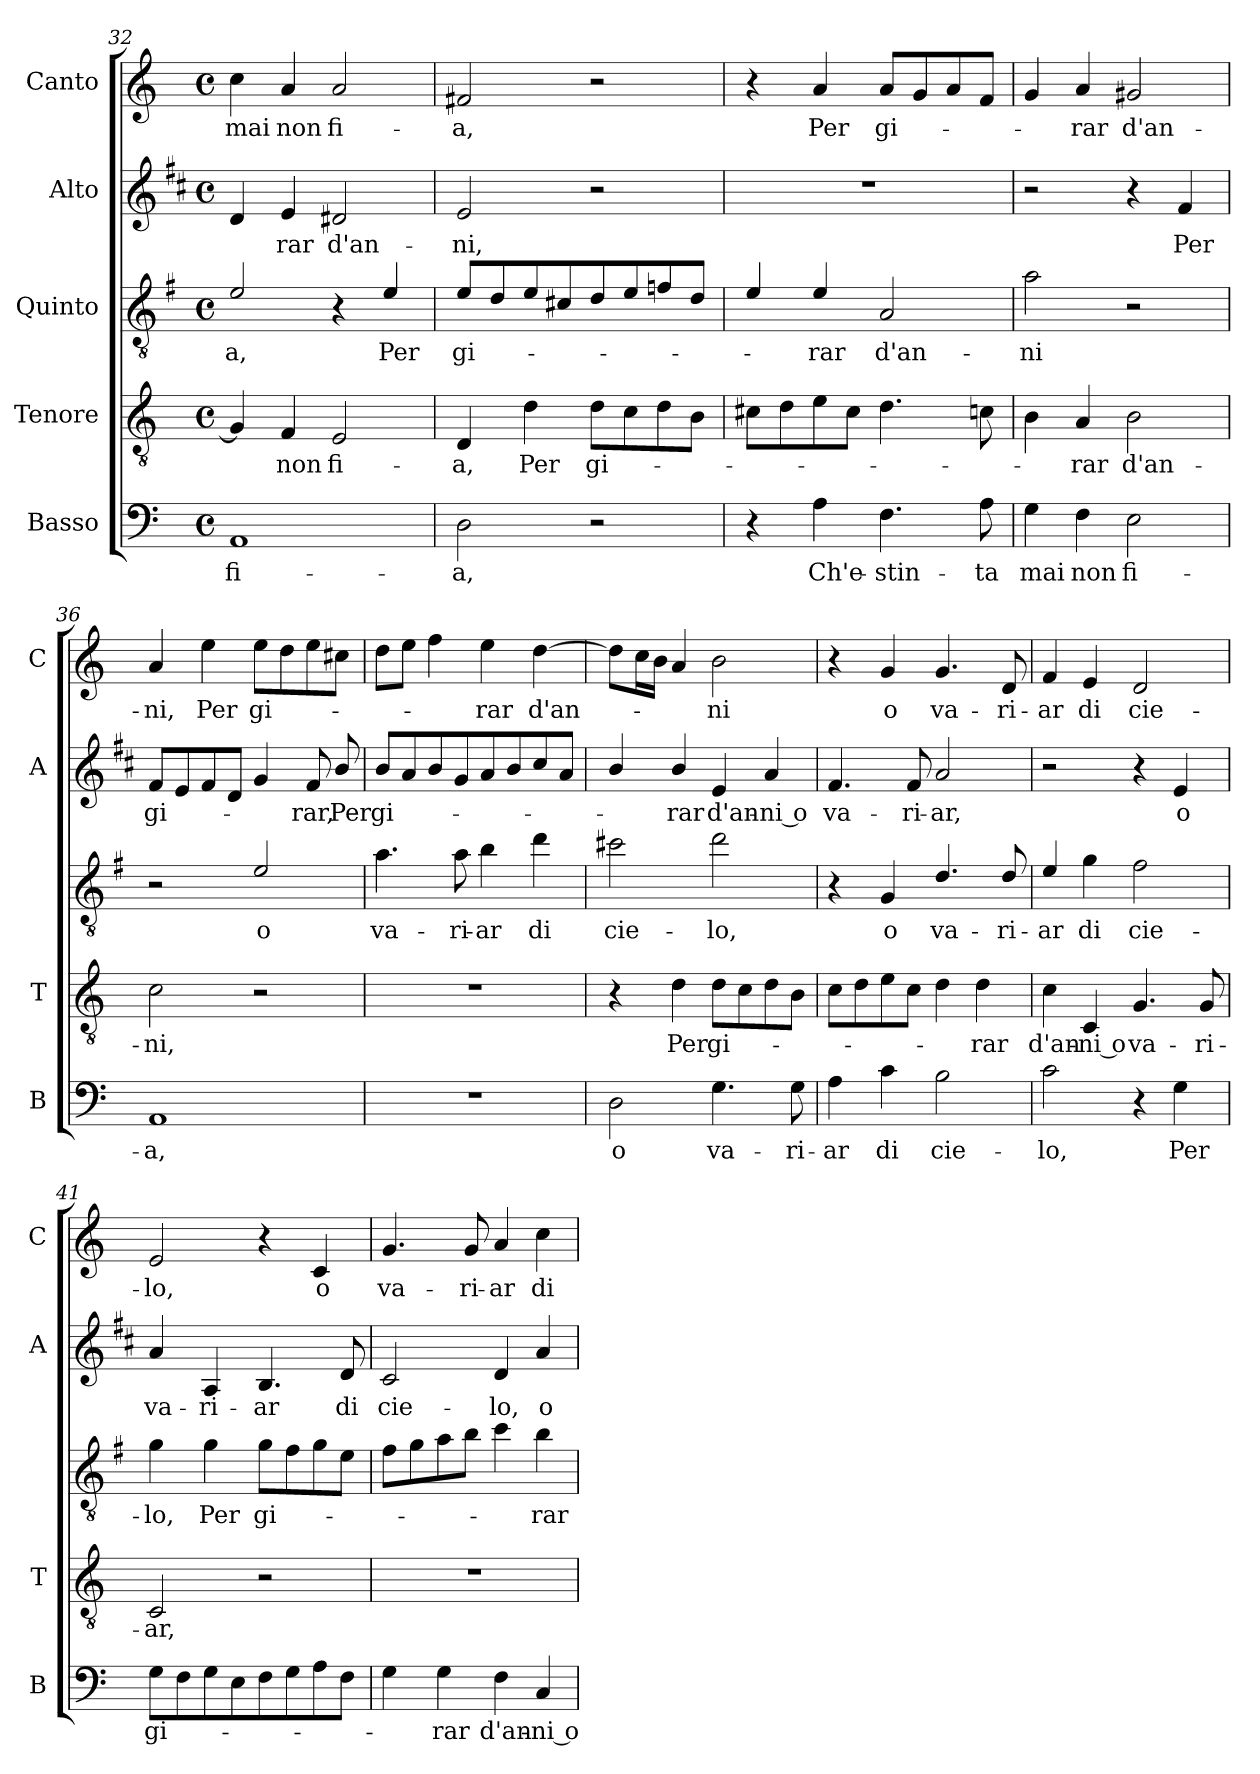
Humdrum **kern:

**kern	**text	**kern	**text	**kern	**text	**kern	**text	**kern	**text
*part5	*part5	*part4	*part4	*part3	*part3	*part2	*part2	*part1	*part1
*staff5	*staff5	*staff4	*staff4	*staff3	*staff3	*staff2	*staff2	*staff1	*staff1
*I"Basso	*	*I"Tenore	*	*I"Quinto	*	*I"Alto	*	*I"Canto	*
*I'B	*	*I'T	*	*	*	*I'A	*	*I'C	*
*clefF4	*	*clefGv2	*	*clefGv2	*	*clefG2	*	*clefG2	*
*	*	*	*	*ITrd4c7	*	*ITrd1c2	*	*	*
*k[]	*	*k[]	*	*k[]	*	*k[]	*	*k[]	*
*C:	*	*C:	*	*C:	*	*C:	*	*C:	*
*M4/4	*	*M4/4	*	*M4/4	*	*M4/4	*	*M4/4	*
*met(c)	*	*met(c)	*	*met(c)	*	*met(c)	*	*met(c)	*
=32	=32	=32	=32	=32	=32	=32	=32	=32	=32
!	!LO:LY:b	!	!	!	!LO:LY:b	!	!	!	!LO:LY:b
1AA	fi-	4G/]	.	2A/	-a,	4c/	.	4cc\	mai
!	!	!	!LO:LY:b	!	!	!	!LO:LY:b	!	!LO:LY:b
.	.	4F/	non	.	.	4d/	-rar	4a/	non
!	!	!	!LO:LY:b	!	!	!	!LO:LY:b	!	!LO:LY:b
.	.	2E/	fi-	4r	.	2c#X/	d'an-	2a/	fi-
!	!	!	!	!	!LO:LY:b	!	!	!	!
.	.	.	.	4A/	Per	.	.	.	.
=33	=33	=33	=33	=33	=33	=33	=33	=33	=33
!	!LO:LY:b	!	!LO:LY:b	!	!LO:LY:b	!	!LO:LY:b	!	!LO:LY:b
2D\	-a,	4D/	-a,	8A/L	gi-	2d/	-ni,	2f#X/	-a,
.	.	.	.	8G/	.	.	.	.	.
!	!	!	!LO:LY:b	!	!	!	!	!	!
.	.	4d\	Per	8A/	.	.	.	.	.
.	.	.	.	8F#X/	.	.	.	.	.
!	!	!	!LO:LY:b	!	!	!	!	!	!
2r	.	8d\L	gi-	8G/	.	2r	.	2r	.
.	.	8c\	.	8A/	.	.	.	.	.
.	.	8d\	.	8B-X/	.	.	.	.	.
.	.	8B\J	.	8G/J	.	.	.	.	.
!!LO:LB:g=z
=34	=34	=34	=34	=34	=34	=34	=34	=34	=34
4r	.	8c#X\L	.	4A/	.	1r	.	4r	.
.	.	8d\	.	.	.	.	.	.	.
!	!LO:LY:b	!	!	!	!LO:LY:b	!	!	!	!LO:LY:b
4A\	Ch'e-	8e\	.	4A/	-rar	.	.	4a/	Per
.	.	8c#\J	.	.	.	.	.	.	.
!	!LO:LY:b	!	!	!	!LO:LY:b	!	!	!	!LO:LY:b
4.F\	-stin-	4.d\	.	2D/	d'an-	.	.	8a/L	gi-
.	.	.	.	.	.	.	.	8g/	.
.	.	.	.	.	.	.	.	8a/	.
!	!LO:LY:b	!	!	!	!	!	!	!	!
8A\	-ta	8cn\	.	.	.	.	.	8f/J	.
=35	=35	=35	=35	=35	=35	=35	=35	=35	=35
!	!LO:LY:b	!	!	!	!LO:LY:b	!	!	!	!
4G\	mai	4B\	.	2d\	-ni	2r	.	4g/	.
!	!LO:LY:b	!	!LO:LY:b	!	!	!	!	!	!LO:LY:b
4F\	non	4A/	-rar	.	.	.	.	4a/	-rar
!	!LO:LY:b	!	!LO:LY:b	!	!	!	!	!	!LO:LY:b
2E\	fi-	2B\	d'an-	2r	.	4r	.	2g#X/	d'an-
!	!	!	!	!	!	!	!LO:LY:b	!	!
.	.	.	.	.	.	4e/	Per	.	.
=36	=36	=36	=36	=36	=36	=36	=36	=36	=36
!	!LO:LY:b	!	!LO:LY:b	!	!	!	!LO:LY:b	!	!LO:LY:b
1AA	-a,	2c\	-ni,	2r	.	8e/L	gi-	4a/	-ni,
.	.	.	.	.	.	8d/	.	.	.
!	!	!	!	!	!	!	!	!	!LO:LY:b
.	.	.	.	.	.	8e/	.	4ee\	Per
.	.	.	.	.	.	8c/J	.	.	.
!	!	!	!	!	!LO:LY:b	!	!	!	!LO:LY:b
.	.	2r	.	2A/	o	4f/	.	8ee\L	gi-
.	.	.	.	.	.	.	.	8dd\	.
!	!	!	!	!	!	!	!LO:LY:b	!	!
.	.	.	.	.	.	8e/	-rar,	8ee\	.
!	!	!	!	!	!	!	!LO:LY:b	!	!
.	.	.	.	.	.	8a/	Per	8cc#X\J	.
=37	=37	=37	=37	=37	=37	=37	=37	=37	=37
!	!	!	!	!	!LO:LY:b	!	!LO:LY:b	!	!
1r	.	1r	.	4.d\	va-	8a/L	gi-	8dd\L	.
.	.	.	.	.	.	8g/	.	8ee\J	.
.	.	.	.	.	.	8a/	.	4ff\	.
!	!	!	!	!	!LO:LY:b	!	!	!	!
.	.	.	.	8d\	-ri-	8f/	.	.	.
!	!	!	!	!	!LO:LY:b	!	!	!	!LO:LY:b
.	.	.	.	4e\	-ar	8g/	.	4ee\	-rar
.	.	.	.	.	.	8a/	.	.	.
!	!	!	!	!	!LO:LY:b	!	!	!	!LO:LY:b
.	.	.	.	4g\	di	8b/	.	[4dd\	d'an-
.	.	.	.	.	.	8g/J	.	.	.
=38	=38	=38	=38	=38	=38	=38	=38	=38	=38
!	!LO:LY:b	!	!	!	!LO:LY:b	!	!	!	!
2D\	o	4r	.	2f#X\	cie-	4a/	.	8dd\L]	.
.	.	.	.	.	.	.	.	16cc\L	.
.	.	.	.	.	.	.	.	16b\JJ	.
!	!	!	!LO:LY:b	!	!	!	!LO:LY:b	!	!
.	.	4d\	Per	.	.	4a/	-rar	4a/	.
!	!LO:LY:b	!	!LO:LY:b	!	!LO:LY:b	!	!LO:LY:b	!	!LO:LY:b
4.G\	va-	8d\L	gi-	2g\	-lo,	4d/	d'an-	2b\	-ni
.	.	8c\	.	.	.	.	.	.	.
!	!	!	!	!	!	!	!LO:LY:b	!	!
.	.	8d\	.	.	.	4g/	-ni o	.	.
!	!LO:LY:b	!	!	!	!	!	!	!	!
8G\	-ri-	8B\J	.	.	.	.	.	.	.
=39	=39	=39	=39	=39	=39	=39	=39	=39	=39
!	!LO:LY:b	!	!	!	!	!	!LO:LY:b	!	!
4A\	-ar	8c\L	.	4r	.	4.e/	va-	4r	.
.	.	8d\	.	.	.	.	.	.	.
!	!LO:LY:b	!	!	!	!LO:LY:b	!	!	!	!LO:LY:b
4c\	di	8e\	.	4C/	o	.	.	4g/	o
!	!	!	!	!	!	!	!LO:LY:b	!	!
.	.	8c\J	.	.	.	8e/	-ri-	.	.
!	!LO:LY:b	!	!	!	!LO:LY:b	!	!LO:LY:b	!	!LO:LY:b
2B\	cie-	4d\	.	4.G/	va-	2g/	-ar,	4.g/	va-
!	!	!	!LO:LY:b	!	!	!	!	!	!
.	.	4d\	-rar	.	.	.	.	.	.
!	!	!	!	!	!LO:LY:b	!	!	!	!LO:LY:b
.	.	.	.	8G/	-ri-	.	.	8d/	-ri-
!!LO:PB:g=z
=40	=40	=40	=40	=40	=40	=40	=40	=40	=40
!	!LO:LY:b	!	!LO:LY:b	!	!LO:LY:b	!	!	!	!LO:LY:b
2c\	-lo,	4c\	d'an-	4A/	-ar	2r	.	4f/	-ar
!	!	!	!LO:LY:b	!	!LO:LY:b	!	!	!	!LO:LY:b
.	.	4C/	-ni o	4c\	di	.	.	4e/	di
!	!	!	!LO:LY:b	!	!LO:LY:b	!	!	!	!LO:LY:b
4r	.	4.G/	va-	2B\	cie-	4r	.	2d/	cie-
!	!LO:LY:b	!	!	!	!	!	!LO:LY:b	!	!
4G\	Per	.	.	.	.	4d/	o	.	.
!	!	!	!LO:LY:b	!	!	!	!	!	!
.	.	8G/	-ri-	.	.	.	.	.	.
=41	=41	=41	=41	=41	=41	=41	=41	=41	=41
!	!LO:LY:b	!	!LO:LY:b	!	!LO:LY:b	!	!LO:LY:b	!	!LO:LY:b
8G\L	gi-	2C/	-ar,	4c\	-lo,	4g/	va-	2e/	-lo,
8F\	.	.	.	.	.	.	.	.	.
!	!	!	!	!	!LO:LY:b	!	!LO:LY:b	!	!
8G\	.	.	.	4c\	Per	4G/	-ri-	.	.
8E\	.	.	.	.	.	.	.	.	.
!	!	!	!	!	!LO:LY:b	!	!LO:LY:b	!	!
8F\	.	2r	.	8c\L	gi-	4.A/	-ar	4r	.
8G\	.	.	.	8B\	.	.	.	.	.
!	!	!	!	!	!	!	!	!	!LO:LY:b
8A\	.	.	.	8c\	.	.	.	4c/	o
!	!	!	!	!	!	!	!LO:LY:b	!	!
8F\J	.	.	.	8A\J	.	8c/	di	.	.
=42	=42	=42	=42	=42	=42	=42	=42	=42	=42
!	!	!	!	!	!	!	!LO:LY:b	!	!LO:LY:b
4G\	.	1r	.	8B\L	.	2B/	cie-	4.g/	va-
.	.	.	.	8c\	.	.	.	.	.
!	!LO:LY:b	!	!	!	!	!	!	!	!
4G\	-rar	.	.	8d\	.	.	.	.	.
!	!	!	!	!	!	!	!	!	!LO:LY:b
.	.	.	.	8e\J	.	.	.	8g/	-ri-
!	!LO:LY:b	!	!	!	!	!	!LO:LY:b	!	!LO:LY:b
4F\	d'an-	.	.	4f\	.	4c/	-lo,	4a/	-ar
!	!LO:LY:b	!	!	!	!LO:LY:b	!	!LO:LY:b	!	!LO:LY:b
4C/	-ni o	.	.	4e\	-rar	4g/	o	4cc\	di
=	=	=	=	=	=	=	=	=	=
*-	*-	*-	*-	*-	*-	*-	*-	*-	*-
